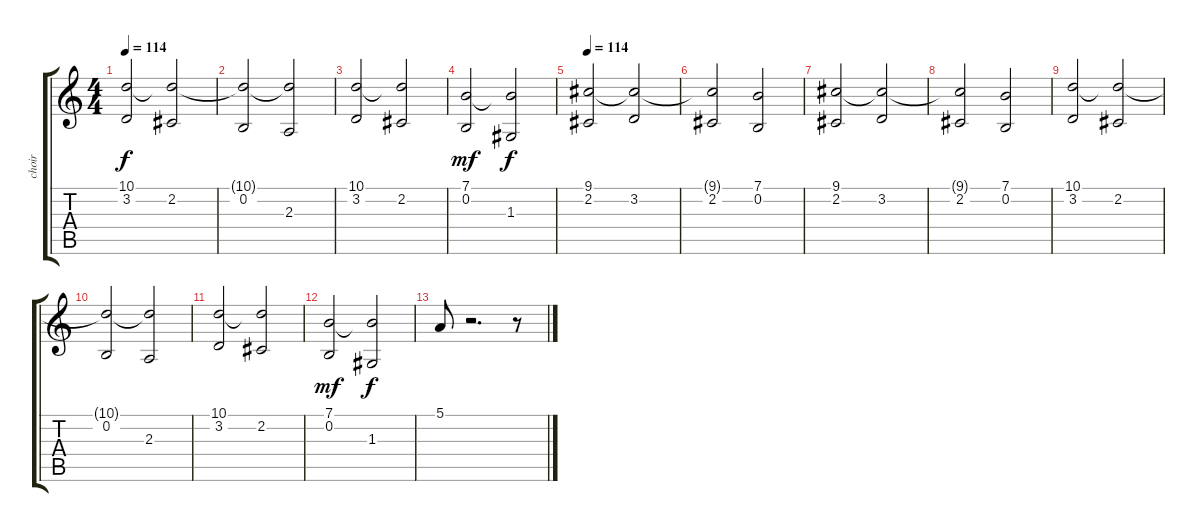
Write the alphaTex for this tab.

\track ("choir" "choir") {instrument pad4choir}
\staff {score tabs}
\tuning (E4 B3 G3 D3 A2 E2) {hide}
\ts (4 4)
\tempo 114
\clef g2
\ks c
(10.1 3.2).2{dy f} (10.1{t} 2.2).2 |
(10.1{t} 0.2).2 (10.1{t} 2.3).2 |
(10.1 3.2).2 (10.1{t} 2.2).2 |
(7.1 0.2).2{dy mf} (7.1{t} 1.3).2{dy f} |
\tempo 114
(9.1 2.2).2 (9.1{t} 3.2).2 |
(9.1{t} 2.2).2 (7.1 0.2).2 |
(9.1 2.2).2 (9.1{t} 3.2).2 |
(9.1{t} 2.2).2 (7.1 0.2).2 |
(10.1 3.2).2 (10.1{t} 2.2).2 |
(10.1{t} 0.2).2 (10.1{t} 2.3).2 |
(10.1 3.2).2 (10.1{t} 2.2).2 |
(7.1 0.2).2{dy mf} (7.1{t} 1.3).2{dy f} |
5.1.8 r.2{d} r.8
